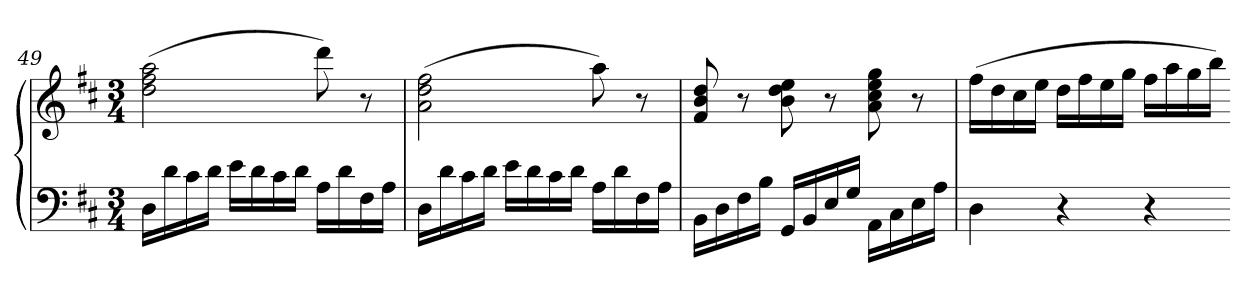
**kern	**kern
*part1	*part1
*staff2	*staff1
*clefF4	*clefG2
*k[f#c#]	*k[f#c#]
*D:	*D:
*M3/4	*M3/4
=49	=49
16DLL	(2dd 2ff# 2aa
16d	.
16c#	.
16dJJ	.
16eLL	.
16d	.
16c#	.
16dJJ	.
16ALL	8ddd)
16d	.
16F#	8r
16AJJ	.
=50	=50
16DLL	(2a 2dd 2ff#
16d	.
16c#	.
16dJJ	.
16eLL	.
16d	.
16c#	.
16dJJ	.
16ALL	8aa)
16d	.
16F#	8r
16AJJ	.
=51	=51
16BBLL	8f# 8b 8dd
16D	.
16F#	8r
16BJJ	.
16GGLL	8b 8dd 8ee
16BB	.
16E	8r
16GJJ	.
16AALL	8a 8cc# 8ee 8gg
16C#	.
16E	8r
16AJJ	.
=52	=52
4D	(16ff#LL
.	16dd
.	16cc#
.	16eeJJ
4r	16ddLL
.	16ff#
.	16ee
.	16ggJJ
4r	16ff#LL
.	16aa
.	16gg
.	16bbJJ)
=-	=-
*-	*-
